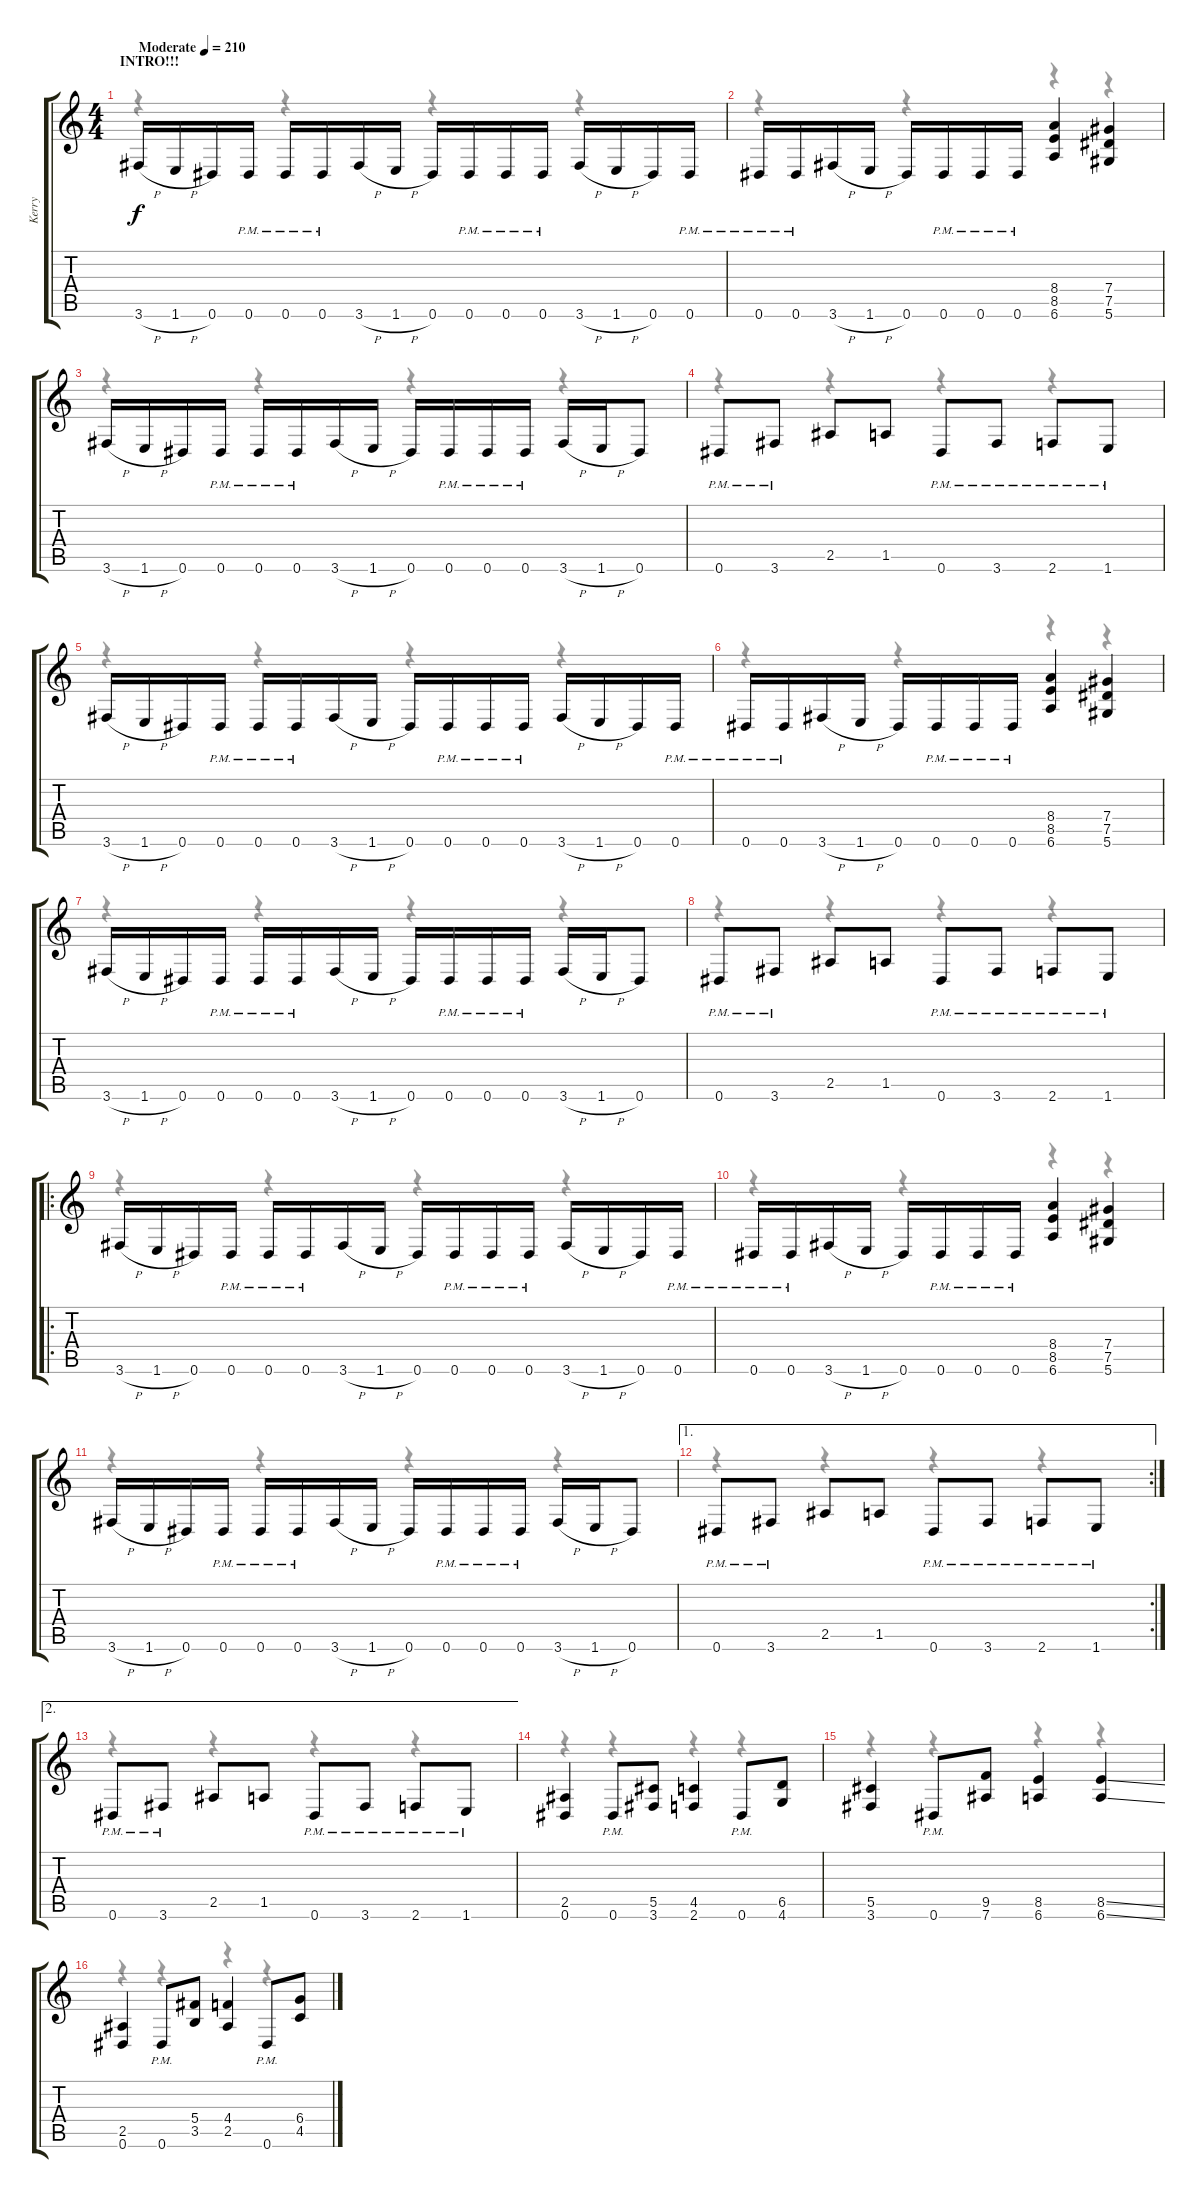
\track ("Kerry" "Kerry") {instrument distortionguitar}
\staff {score tabs}
\tuning (Eb4 Bb3 Gb3 Db3 Ab2 Eb2) {hide}
\voice
\ts (4 4)
\section ("" "INTRO!!!")
\tempo (210 "Moderate")
\clef g2
\ks c
3.6{h}.16{dy f instrument distortionguitar} 1.6{h}.16 0.6.16 0.6{pm}.16 0.6{pm}.16 0.6{pm}.16 3.6{h}.16 1.6{h}.16 0.6.16 0.6{pm}.16 0.6{pm}.16 0.6{pm}.16 3.6{h}.16 1.6{h}.16 0.6.16 0.6{pm}.16 |
0.6{pm}.16 0.6{pm}.16 3.6{h}.16 1.6{h}.16 0.6.16 0.6{pm}.16 0.6{pm}.16 0.6{pm}.16 (8.4 8.5 6.6).4 (7.4 7.5 5.6).4 |
3.6{h}.16 1.6{h}.16 0.6.16 0.6{pm}.16 0.6{pm}.16 0.6{pm}.16 3.6{h}.16 1.6{h}.16 0.6.16 0.6{pm}.16 0.6{pm}.16 0.6{pm}.16 3.6{h}.16 1.6{h}.16 0.6.8 |
0.6{pm}.8 3.6{pm}.8 2.5.8 1.5.8 0.6{pm}.8 3.6{pm}.8 2.6{pm}.8 1.6{pm}.8 |
3.6{h}.16 1.6{h}.16 0.6.16 0.6{pm}.16 0.6{pm}.16 0.6{pm}.16 3.6{h}.16 1.6{h}.16 0.6.16 0.6{pm}.16 0.6{pm}.16 0.6{pm}.16 3.6{h}.16 1.6{h}.16 0.6.16 0.6{pm}.16 |
0.6{pm}.16 0.6{pm}.16 3.6{h}.16 1.6{h}.16 0.6.16 0.6{pm}.16 0.6{pm}.16 0.6{pm}.16 (8.4 8.5 6.6).4 (7.4 7.5 5.6).4 |
3.6{h}.16 1.6{h}.16 0.6.16 0.6{pm}.16 0.6{pm}.16 0.6{pm}.16 3.6{h}.16 1.6{h}.16 0.6.16 0.6{pm}.16 0.6{pm}.16 0.6{pm}.16 3.6{h}.16 1.6{h}.16 0.6.8 |
0.6{pm}.8 3.6{pm}.8 2.5.8 1.5.8 0.6{pm}.8 3.6{pm}.8 2.6{pm}.8 1.6{pm}.8 |
\ro
3.6{h}.16 1.6{h}.16 0.6.16 0.6{pm}.16 0.6{pm}.16 0.6{pm}.16 3.6{h}.16 1.6{h}.16 0.6.16 0.6{pm}.16 0.6{pm}.16 0.6{pm}.16 3.6{h}.16 1.6{h}.16 0.6.16 0.6{pm}.16 |
0.6{pm}.16 0.6{pm}.16 3.6{h}.16 1.6{h}.16 0.6.16 0.6{pm}.16 0.6{pm}.16 0.6{pm}.16 (8.4 8.5 6.6).4 (7.4 7.5 5.6).4 |
3.6{h}.16 1.6{h}.16 0.6.16 0.6{pm}.16 0.6{pm}.16 0.6{pm}.16 3.6{h}.16 1.6{h}.16 0.6.16 0.6{pm}.16 0.6{pm}.16 0.6{pm}.16 3.6{h}.16 1.6{h}.16 0.6.8 |
\ae 1
\rc 2
0.6{pm}.8 3.6{pm}.8 2.5.8 1.5.8 0.6{pm}.8 3.6{pm}.8 2.6{pm}.8 1.6{pm}.8 |
\ae 2
0.6{pm}.8 3.6{pm}.8 2.5.8 1.5.8 0.6{pm}.8 3.6{pm}.8 2.6{pm}.8 1.6{pm}.8 |
(2.5 0.6).4 0.6{pm}.8 (5.5 3.6).8 (4.5 2.6).4 0.6{pm}.8 (6.5 4.6).8 |
(5.5 3.6).4 0.6{pm}.8 (9.5 7.6).8 (8.5 6.6).4 (8.5{ss} 6.6{ss}).4 |
(2.5 0.6).4 0.6{pm}.8 (5.4 3.5).8 (4.4 2.5).4 0.6{pm}.8 (6.4 4.5).8
\voice
\clef g2
\ottava regular
\simile none
\ks c
r.4{dy f} r.4 r.4 r.4 |
r.4 r.4 r.4 r.4 |
r.4 r.4 r.4 r.4 |
r.4 r.4 r.4 r.4 |
r.4 r.4 r.4 r.4 |
r.4 r.4 r.4 r.4 |
r.4 r.4 r.4 r.4 |
r.4 r.4 r.4 r.4 |
r.4 r.4 r.4 r.4 |
r.4 r.4 r.4 r.4 |
r.4 r.4 r.4 r.4 |
r.4 r.4 r.4 r.4 |
r.4 r.4 r.4 r.4 |
r.4 r.4 r.4 r.4 |
r.4 r.4 r.4 r.4 |
r.4 r.4 r.4 r.4
